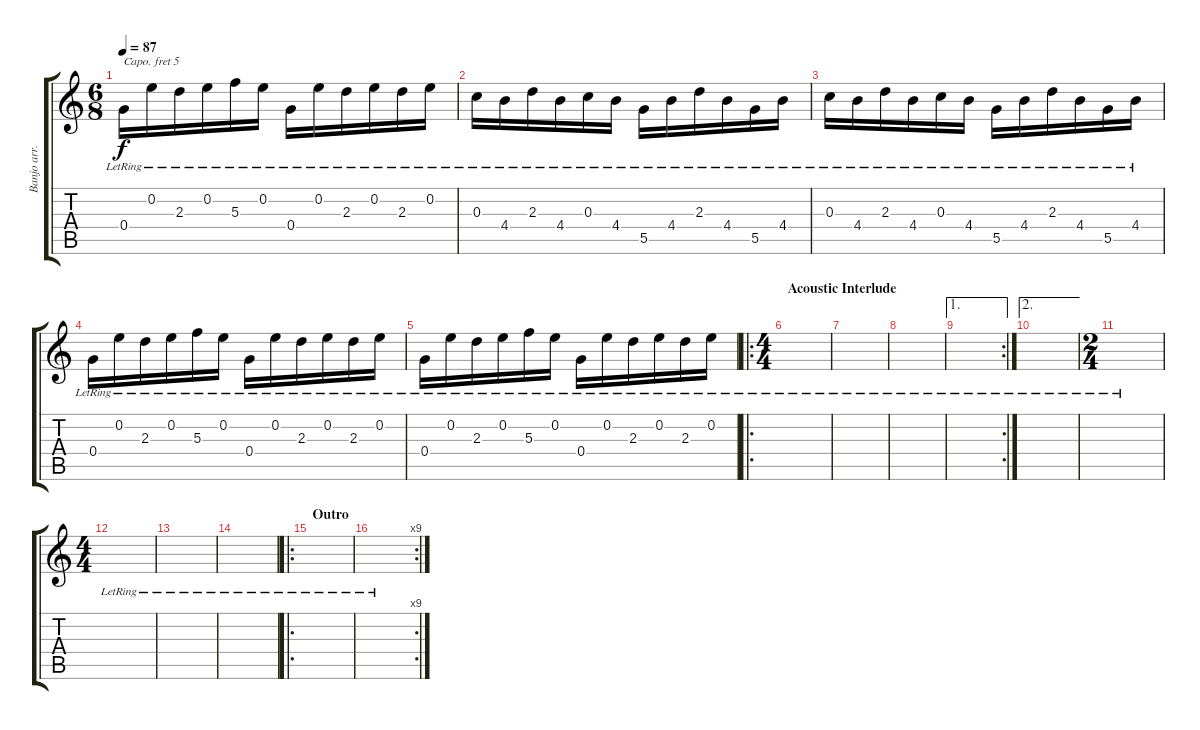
\track ("Banjo arr. for Capo Guitar" "Banjo arr.") {instrument banjo}
\staff {score tabs}
\capo 5
\tuning (E4 B3 G3 D3 A2 E2) {hide}
\displaytranspose 12
\ts (6 8)
\tempo 87
\clef g2
\ks c
0.4{lr}.16{dy f} 0.2{lr}.16 2.3{lr}.16 0.2{lr}.16 5.3{lr}.16 0.2{lr}.16 0.4{lr}.16 0.2{lr}.16 2.3{lr}.16 0.2{lr}.16 2.3{lr}.16 0.2{lr}.16 |
0.3{lr}.16 4.4{lr}.16 2.3{lr}.16 4.4{lr}.16 0.3{lr}.16 4.4{lr}.16 5.5{lr}.16 4.4{lr}.16 2.3{lr}.16 4.4{lr}.16 5.5{lr}.16 4.4{lr}.16 |
0.3{lr}.16 4.4{lr}.16 2.3{lr}.16 4.4{lr}.16 0.3{lr}.16 4.4{lr}.16 5.5{lr}.16 4.4{lr}.16 2.3{lr}.16 4.4{lr}.16 5.5{lr}.16 4.4{lr}.16 |
0.4{lr}.16 0.2{lr}.16 2.3{lr}.16 0.2{lr}.16 5.3{lr}.16 0.2{lr}.16 0.4{lr}.16 0.2{lr}.16 2.3{lr}.16 0.2{lr}.16 2.3{lr}.16 0.2{lr}.16 |
0.4{lr}.16 0.2{lr}.16 2.3{lr}.16 0.2{lr}.16 5.3{lr}.16 0.2{lr}.16 0.4{lr}.16 0.2{lr}.16 2.3{lr}.16 0.2{lr}.16 2.3{lr}.16 0.2{lr}.16 |
\ro
\ts (4 4)
\section ("" "Acoustic Interlude")
|
|
|
\ae 1
\rc 2
|
\ae 2
|
\ts (2 4)
|
\ts (4 4)
|
|
|
\ro
\section ("" "Outro")
|
\rc 9
